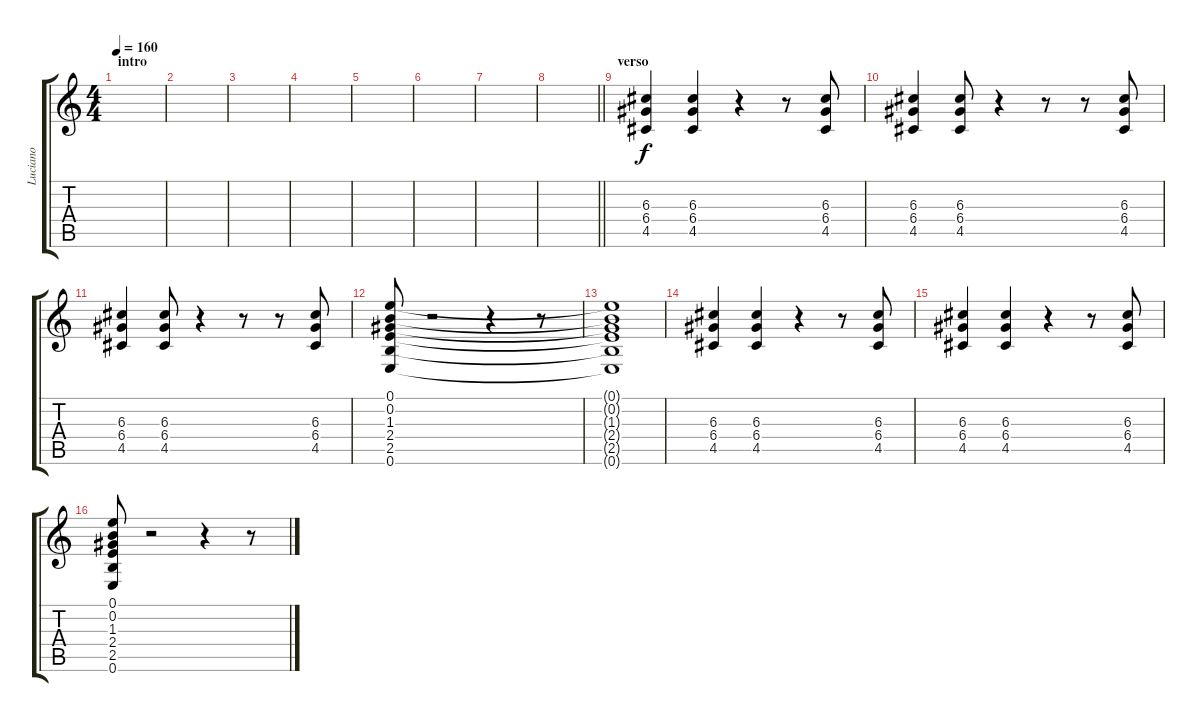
\track ("Luciano" "Luciano") {instrument distortionguitar}
\staff {score tabs}
\tuning (E4 B3 G3 D3 A2 E2) {hide}
\ts (4 4)
\section ("" "intro")
\tempo 160
\clef g2
\ks c
|
|
|
|
|
|
|
\barLineRight lightlight
|
\section ("" "verso")
(6.3 6.4 4.5).4 (6.3 6.4 4.5).4 r.4 r.8 (6.3 6.4 4.5).8 |
(6.3 6.4 4.5).4 (6.3 6.4 4.5).8 r.4 r.8 r.8 (6.3 6.4 4.5).8 |
(6.3 6.4 4.5).4 (6.3 6.4 4.5).8 r.4 r.8 r.8 (6.3 6.4 4.5).8 |
(0.1 0.2 1.3 2.4 2.5 0.6).8 r.2 r.4 r.8 |
(0.1{t} 0.2{t} 1.3{t} 2.4{t} 2.5{t} 0.6{t}).1 |
(6.3 6.4 4.5).4 (6.3 6.4 4.5).4 r.4 r.8 (6.3 6.4 4.5).8 |
(6.3 6.4 4.5).4 (6.3 6.4 4.5).4 r.4 r.8 (6.3 6.4 4.5).8 |
(0.1 0.2 1.3 2.4 2.5 0.6).8 r.2 r.4 r.8
